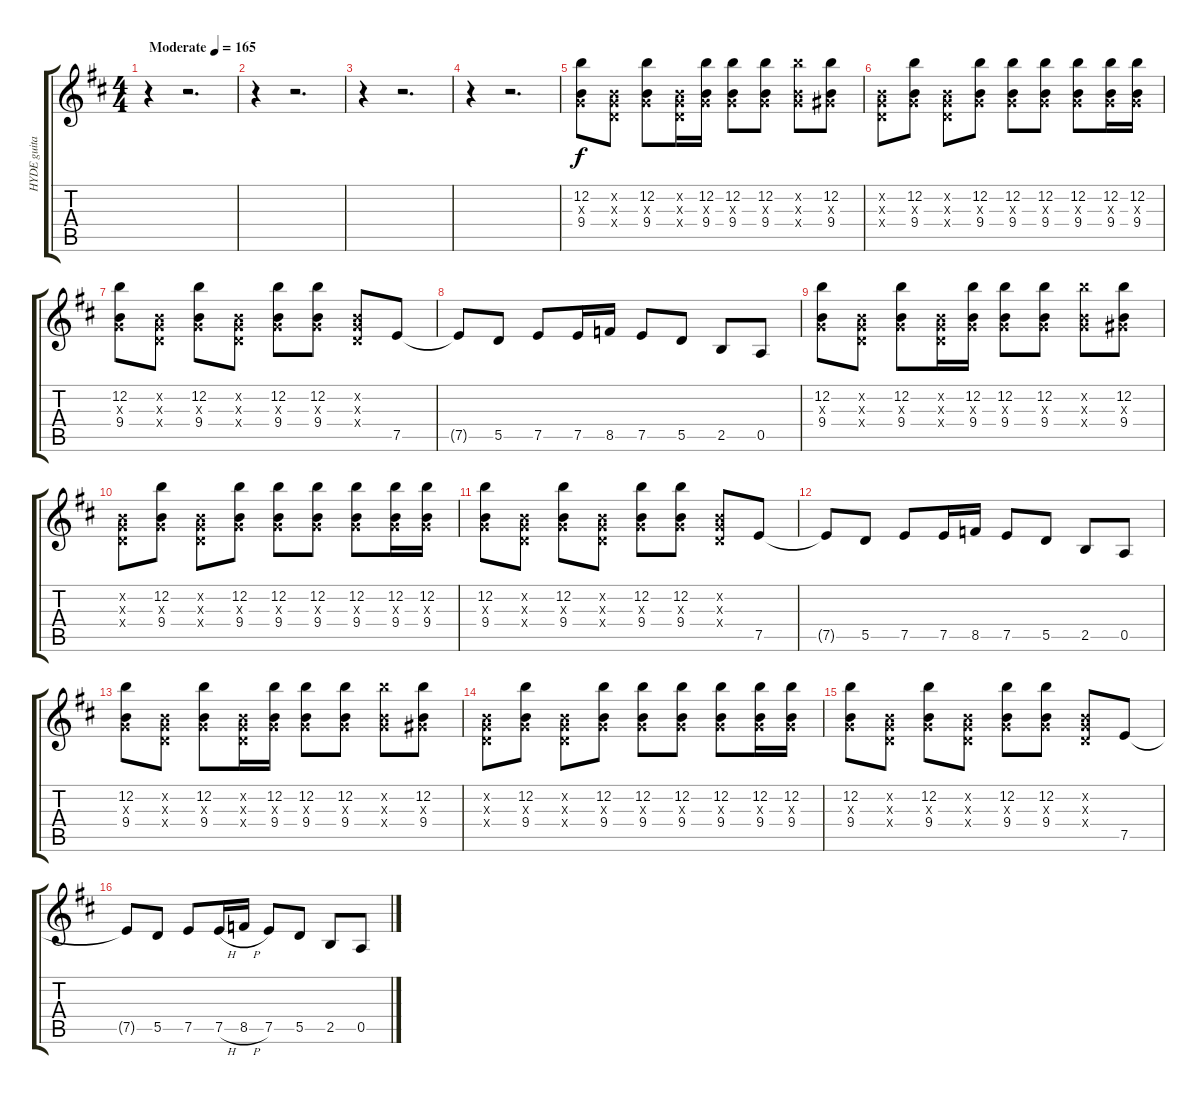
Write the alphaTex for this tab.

\track ("HYDE guitar" "HYDE guita") {instrument overdrivenguitar}
\staff {score tabs}
\tuning (E4 B3 G3 D3 A2 D2) {hide}
\ts (4 4)
\tempo (165 "Moderate")
\clef g2
\ks d
r.4{dy f instrument overdrivenguitar} r.2{d} |
r.4 r.2{d} |
r.4 r.2{d} |
r.4 r.2{d} |
(12.2 0.3{x} 9.4).8 (0.2{x} 0.3{x} 0.4{x}).8 (12.2 0.3{x} 9.4).8 (0.2{x} 0.3{x} 0.4{x}).16 (12.2 0.3{x} 9.4).16 (12.2 0.3{x} 9.4).8 (12.2 0.3{x} 9.4).8 (12.2{x} 0.3{x} 9.4{x}).8 (12.2 1.3{x} 9.4).8 |
(0.2{x} 0.3{x} 0.4{x}).8 (12.2 0.3{x} 9.4).8 (0.2{x} 0.3{x} 0.4{x}).8 (12.2 0.3{x} 9.4).8 (12.2 0.3{x} 9.4).8 (12.2 0.3{x} 9.4).8 (12.2 0.3{x} 9.4).8 (12.2 0.3{x} 9.4).16 (12.2 0.3{x} 9.4).16 |
(12.2 0.3{x} 9.4).8 (0.2{x} 0.3{x} 0.4{x}).8 (12.2 0.3{x} 9.4).8 (0.2{x} 0.3{x} 0.4{x}).8 (12.2 0.3{x} 9.4).8 (12.2 0.3{x} 9.4).8 (0.2{x} 0.3{x} 0.4{x}).8 7.5.8 |
7.5{t}.8 5.5.8 7.5.8 7.5.16 8.5.16 7.5.8 5.5.8 2.5.8 0.5.8 |
(12.2 0.3{x} 9.4).8 (0.2{x} 0.3{x} 0.4{x}).8 (12.2 0.3{x} 9.4).8 (0.2{x} 0.3{x} 0.4{x}).16 (12.2 0.3{x} 9.4).16 (12.2 0.3{x} 9.4).8 (12.2 0.3{x} 9.4).8 (12.2{x} 0.3{x} 9.4{x}).8 (12.2 1.3{x} 9.4).8 |
(0.2{x} 0.3{x} 0.4{x}).8 (12.2 0.3{x} 9.4).8 (0.2{x} 0.3{x} 0.4{x}).8 (12.2 0.3{x} 9.4).8 (12.2 0.3{x} 9.4).8 (12.2 0.3{x} 9.4).8 (12.2 0.3{x} 9.4).8 (12.2 0.3{x} 9.4).16 (12.2 0.3{x} 9.4).16 |
(12.2 0.3{x} 9.4).8 (0.2{x} 0.3{x} 0.4{x}).8 (12.2 0.3{x} 9.4).8 (0.2{x} 0.3{x} 0.4{x}).8 (12.2 0.3{x} 9.4).8 (12.2 0.3{x} 9.4).8 (0.2{x} 0.3{x} 0.4{x}).8 7.5.8 |
7.5{t}.8 5.5.8 7.5.8 7.5.16 8.5.16 7.5.8 5.5.8 2.5.8 0.5.8 |
(12.2 0.3{x} 9.4).8 (0.2{x} 0.3{x} 0.4{x}).8 (12.2 0.3{x} 9.4).8 (0.2{x} 0.3{x} 0.4{x}).16 (12.2 0.3{x} 9.4).16 (12.2 0.3{x} 9.4).8 (12.2 0.3{x} 9.4).8 (12.2{x} 0.3{x} 9.4{x}).8 (12.2 1.3{x} 9.4).8 |
(0.2{x} 0.3{x} 0.4{x}).8 (12.2 0.3{x} 9.4).8 (0.2{x} 0.3{x} 0.4{x}).8 (12.2 0.3{x} 9.4).8 (12.2 0.3{x} 9.4).8 (12.2 0.3{x} 9.4).8 (12.2 0.3{x} 9.4).8 (12.2 0.3{x} 9.4).16 (12.2 0.3{x} 9.4).16 |
(12.2 0.3{x} 9.4).8 (0.2{x} 0.3{x} 0.4{x}).8 (12.2 0.3{x} 9.4).8 (0.2{x} 0.3{x} 0.4{x}).8 (12.2 0.3{x} 9.4).8 (12.2 0.3{x} 9.4).8 (0.2{x} 0.3{x} 0.4{x}).8 7.5.8 |
7.5{t}.8 5.5.8 7.5.8 7.5{h}.16 8.5{h}.16 7.5.8 5.5.8 2.5.8 0.5.8
